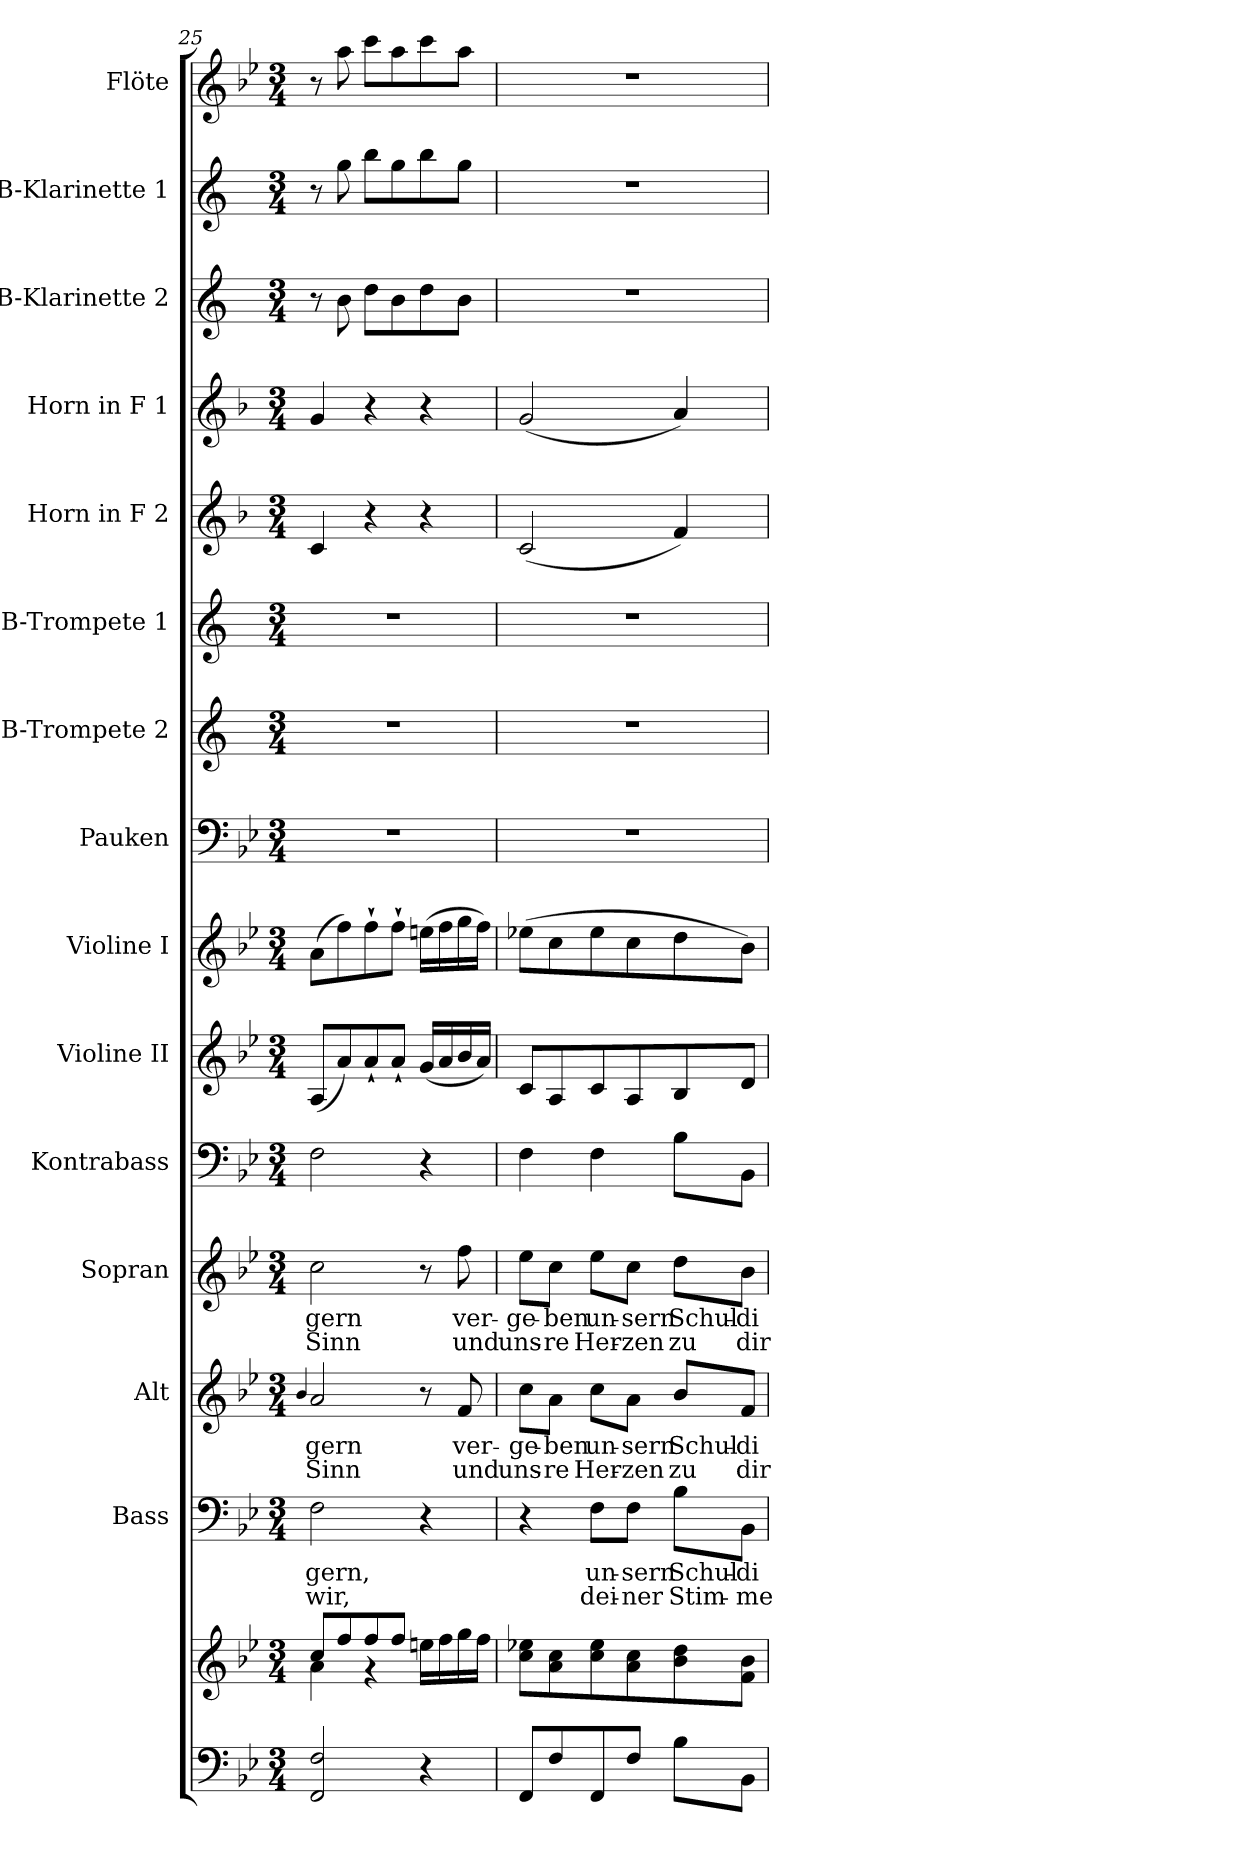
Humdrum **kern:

**kern	**kern	**kern	**text	**text	**kern	**text	**text	**kern	**text	**text	**kern	**kern	**kern	**kern	**kern	**kern	**kern	**kern	**kern	**kern	**kern
*part15	*part15	*part14	*part14	*part14	*part13	*part13	*part13	*part12	*part12	*part12	*part11	*part10	*part9	*part8	*part7	*part6	*part5	*part4	*part3	*part2	*part1
*staff16	*staff15	*staff14	*staff14	*staff14	*staff13	*staff13	*staff13	*staff12	*staff12	*staff12	*staff11	*staff10	*staff9	*staff8	*staff7	*staff6	*staff5	*staff4	*staff3	*staff2	*staff1
*	*	*I"Bass	*	*	*I"Alt	*	*	*I"Sopran	*	*	*I"Kontrabass	*I"Violine II	*I"Violine I	*I"Pauken	*I"B-Trompete 2	*I"B-Trompete 1	*I"Horn in F 2	*I"Horn in F 1	*I"B-Klarinette 2	*I"B-Klarinette 1	*I"Flöte
*	*	*I'B.	*	*	*I'A.	*	*	*I'S.	*	*	*I'Kb.	*I'Vl. II	*I'Vl. I	*I'Pk.	*I'B Trp. 2	*I'B Trp. 1	*	*	*I'B Kl. 2	*I'B Kl. 1	*I'Fl.
*clefF4	*clefG2	*clefF4	*	*	*clefG2	*	*	*clefG2	*	*	*clefF4	*clefG2	*clefG2	*clefF4	*clefG2	*clefG2	*clefG2	*clefG2	*clefG2	*clefG2	*clefG2
*	*	*	*	*	*	*	*	*	*	*	*ITrd7c12	*	*	*	*ITrd1c2	*ITrd1c2	*ITrd4c7	*ITrd4c7	*ITrd1c2	*ITrd1c2	*
*k[b-e-]	*k[b-e-]	*k[b-e-]	*	*	*k[b-e-]	*	*	*k[b-e-]	*	*	*k[b-e-]	*k[b-e-]	*k[b-e-]	*k[b-e-]	*k[b-e-]	*k[b-e-]	*k[b-e-]	*k[b-e-]	*k[b-e-]	*k[b-e-]	*k[b-e-]
*B-:	*B-:	*B-:	*	*	*B-:	*	*	*B-:	*	*	*B-:	*B-:	*B-:	*B-:	*B-:	*B-:	*B-:	*B-:	*B-:	*B-:	*B-:
*M3/4	*M3/4	*M3/4	*	*	*M3/4	*	*	*M3/4	*	*	*M3/4	*M3/4	*M3/4	*M3/4	*M3/4	*M3/4	*M3/4	*M3/4	*M3/4	*M3/4	*M3/4
=25	=25	=25	=25	=25	=25	=25	=25	=25	=25	=25	=25	=25	=25	=25	=25	=25	=25	=25	=25	=25	=25
.	.	.	.	.	4qqb-/	.	.	.	.	.	.	.	.	.	.	.	.	.	.	.	.
*	*^	*	*	*	*	*	*	*	*	*	*	*	*	*	*	*	*	*	*	*	*
!	!	!	!	!LO:LY:b	!LO:LY:b	!	!LO:LY:b	!LO:LY:b	!	!LO:LY:b	!LO:LY:b	!	!	!	!	!	!	!	!	!	!	!
2FF/ 2F/	8cc/L	4a\	2F\	gern,	wir,	2a/	gern	Sinn	2cc\	gern	Sinn	2FF\	(<8A/L	(>8a\L	2.r	2.r	2.r	4F/	4c/	8r	8r	8r
.	8ff/	.	.	.	.	.	.	.	.	.	.	.	8a/)	8ff\)	.	.	.	.	.	8a\	8ff\	8aa\
.	8ff/	4rg	.	.	.	.	.	.	.	.	.	.	8a`</	8ff`>\	.	.	.	4r	4r	8cc\L	8aa\L	8ccc\L
.	8ff/J	.	.	.	.	.	.	.	.	.	.	.	8a`</J	8ff`>\J	.	.	.	.	.	8a\	8ff\	8aa\
4r	16een\LL	4ryy	4r	.	.	8r	.	.	8r	.	.	4r	(<16g/LL	(>16een\LL	.	.	.	4r	4r	8cc\	8aa\	8ccc\
.	16ff\	.	.	.	.	.	.	.	.	.	.	.	16a/	16ff\	.	.	.	.	.	.	.	.
!	!	!	!	!	!	!	!LO:LY:b	!LO:LY:b	!	!LO:LY:b	!LO:LY:b	!	!	!	!	!	!	!	!	!	!	!
.	16gg\	.	.	.	.	8f/	ver-	und	8ff\	ver-	und	.	16b-/	16gg\	.	.	.	.	.	8a\J	8ff\J	8aa\J
.	16ff\JJ	.	.	.	.	.	.	.	.	.	.	.	16a/JJ)	16ff\JJ)	.	.	.	.	.	.	.	.
*	*v	*v	*	*	*	*	*	*	*	*	*	*	*	*	*	*	*	*	*	*	*	*
=26	=26	=26	=26	=26	=26	=26	=26	=26	=26	=26	=26	=26	=26	=26	=26	=26	=26	=26	=26	=26	=26
!	!	!	!	!	!	!LO:LY:b	!LO:LY:b	!	!LO:LY:b	!LO:LY:b	!	!	!	!	!	!	!	!	!	!	!
8FF/L	8cc\ 8ee-X\L	4r	.	.	8cc\L	-ge-	uns-	8ee-\L	-ge-	uns-	4FF\	8c/L	(>8ee-X\L	2.r	2.r	2.r	(<2F/	(<2c/	2.r	2.r	2.r
!	!	!	!	!	!	!LO:LY:b	!LO:LY:b	!	!LO:LY:b	!LO:LY:b	!	!	!	!	!	!	!	!	!	!	!
8F/	8a\ 8cc\	.	.	.	8a\J	-ben	-re	8cc\J	-ben	-re	.	8A/	8cc\	.	.	.	.	.	.	.	.
!	!	!	!LO:LY:b	!LO:LY:b	!	!LO:LY:b	!LO:LY:b	!	!LO:LY:b	!LO:LY:b	!	!	!	!	!	!	!	!	!	!	!
8FF/	8cc\ 8ee-\	8F\L	un-	dei-	8cc\L	un-	Her-	8ee-\L	un-	Her-	4FF\	8c/	8ee-\	.	.	.	.	.	.	.	.
!	!	!	!LO:LY:b	!LO:LY:b	!	!LO:LY:b	!LO:LY:b	!	!LO:LY:b	!LO:LY:b	!	!	!	!	!	!	!	!	!	!	!
8F/J	8a\ 8cc\	8F\J	-sern	-ner	8a\J	-sern	-zen	8cc\J	-sern	-zen	.	8A/	8cc\	.	.	.	.	.	.	.	.
!	!	!	!LO:LY:b	!LO:LY:b	!	!LO:LY:b	!LO:LY:b	!	!LO:LY:b	!LO:LY:b	!	!	!	!	!	!	!	!	!	!	!
8B-\L	8b-\ 8dd\	8B-\L	Schul-	Stim-	8b-/L	Schul-	zu	8dd\L	Schul-	zu	8BB-\L	8B-/	8dd\	.	.	.	4B-/)	4d/)	.	.	.
!	!	!	!LO:LY:b	!LO:LY:b	!	!LO:LY:b	!LO:LY:b	!	!LO:LY:b	!LO:LY:b	!	!	!	!	!	!	!	!	!	!	!
8BB-\J	8f\ 8b-\J	8BB-\J	-di-	-me	8f/J	-di-	dir	8b-\J	-di-	dir	8BBB-\J	8d/J	8b-\J)	.	.	.	.	.	.	.	.
=	=	=	=	=	=	=	=	=	=	=	=	=	=	=	=	=	=	=	=	=	=
*-	*-	*-	*-	*-	*-	*-	*-	*-	*-	*-	*-	*-	*-	*-	*-	*-	*-	*-	*-	*-	*-
